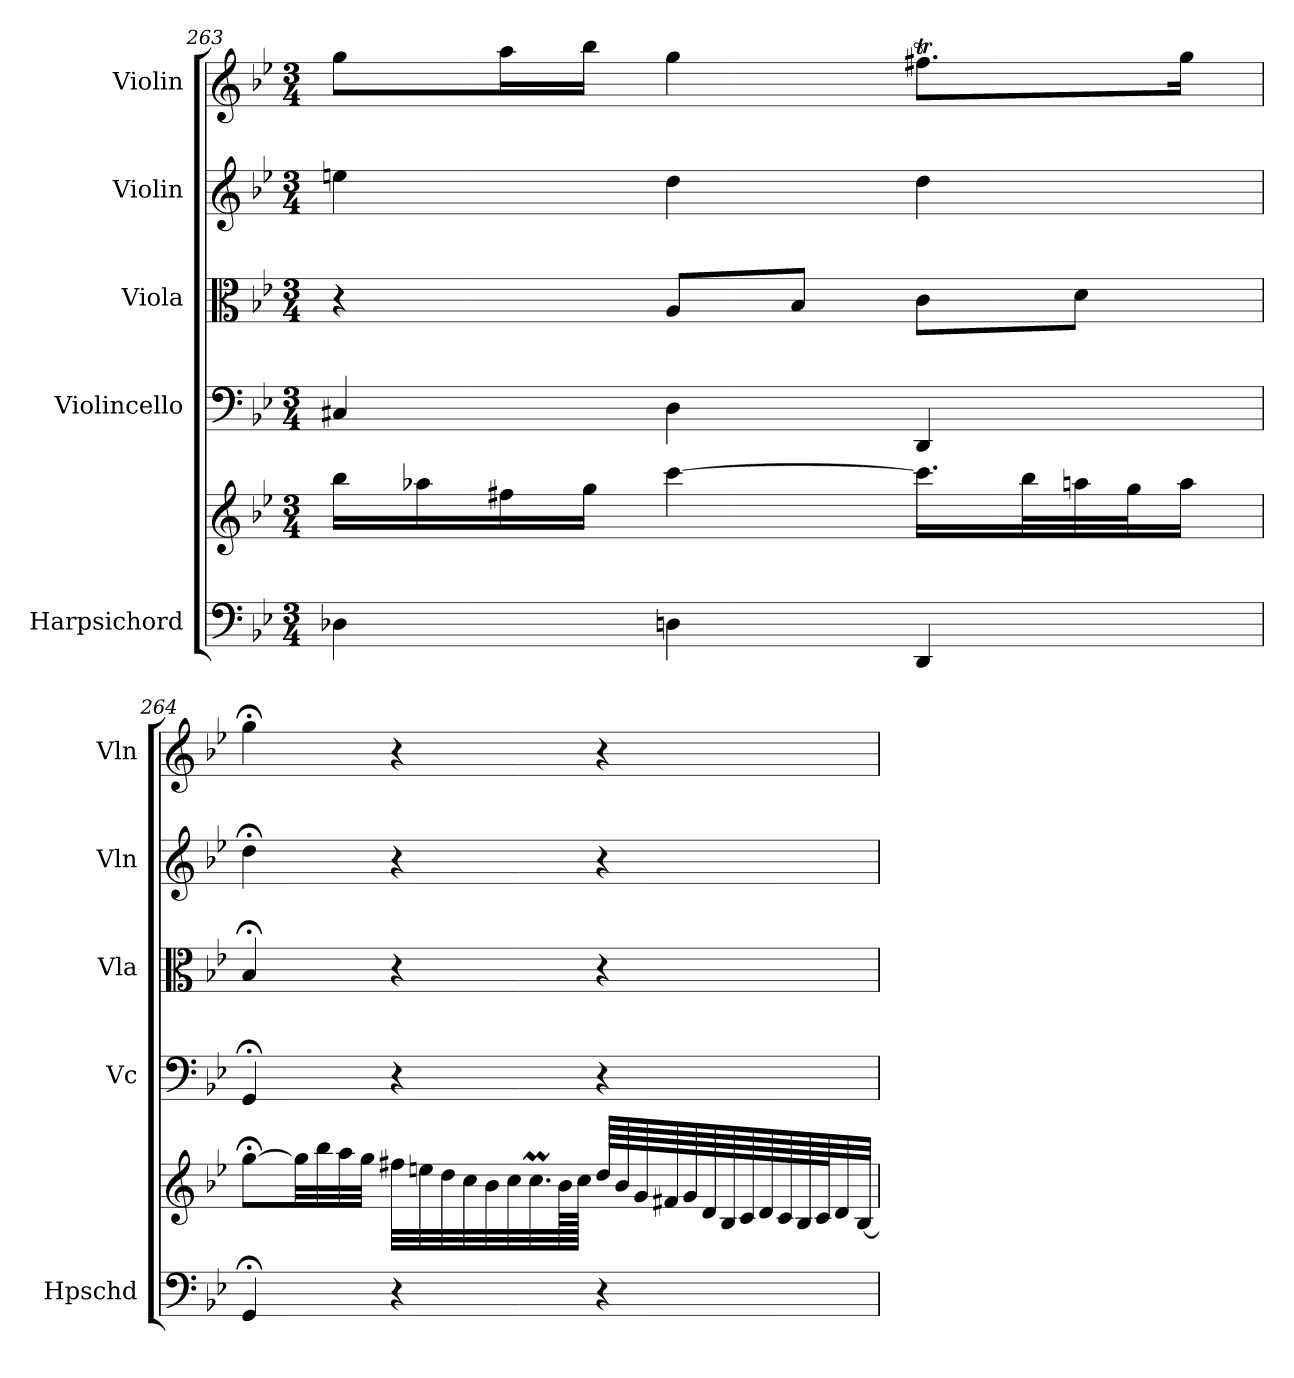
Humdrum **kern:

**kern	**kern	**kern	**kern	**kern	**kern
*part5	*part5	*part4	*part3	*part2	*part1
*staff6	*staff5	*staff4	*staff3	*staff2	*staff1
*I"Harpsichord	*	*I"Violincello	*I"Viola	*I"Violin	*I"Violin
*I'Hpschd	*	*I'Vc	*I'Vla	*I'Vln	*I'Vln
!!LO:LB:g=z
*clefF4	*clefG2	*clefF4	*clefC3	*clefG2	*clefG2
*k[b-e-]	*k[b-e-]	*k[b-e-]	*k[b-e-]	*k[b-e-]	*k[b-e-]
*M3/4	*M3/4	*M3/4	*M3/4	*M3/4	*M3/4
=263	=263	=263	=263	=263	=263
4D-X\	16bb-\LL	4C#X/	4r	4een\	8gg\L
.	16aa-X\	.	.	.	.
.	16ff#X\	.	.	.	16aa\L
.	16gg\JJ	.	.	.	16bb-\JJ
4Dn\	[4ccc\	4D\	8A/L	4dd\	4gg\
.	.	.	8B-/J	.	.
4DD/	16.ccc\LL]	4DD/	8c\L	4dd\	8.ff#Xt\L
.	32bb-\L	.	.	.	.
.	32aan\	.	8d\J	.	.
.	32gg\J	.	.	.	.
.	16aa\JJ	.	.	.	16gg\Jk
=264	=264	=264	=264	=264	=264
4GG;</	[8gg;<\L	4GG;</	4B-;</	4dd;<\	4gg;<\
.	32gg!\LL]	.	.	.	.
.	32bb-!\	.	.	.	.
.	32aa!\	.	.	.	.
.	32gg!\JJJ	.	.	.	.
4r	32ff#X!\LLL	4r	4r	4r	4r
.	32een!\	.	.	.	.
.	32dd!\	.	.	.	.
.	32cc!\	.	.	.	.
.	32b-!\	.	.	.	.
.	32cc!\	.	.	.	.
.	32.ccM!\	.	.	.	.
.	128b-!\LL	.	.	.	.
.	128cc!\JJJJJ	.	.	.	.
4r	64dd!/LLLL	4r	4r	4r	4r
.	64b-!/	.	.	.	.
.	64g!/	.	.	.	.
.	64f#X!/	.	.	.	.
.	64g!/	.	.	.	.
.	64d!/	.	.	.	.
.	64B-!/	.	.	.	.
.	64c!/	.	.	.	.
.	64d!/	.	.	.	.
.	64c!/	.	.	.	.
.	64B-!/	.	.	.	.
.	64c!/J	.	.	.	.
.	32d!/	.	.	.	.
.	[32B-!/JJJ	.	.	.	.
=	=	=	=	=	=
*-	*-	*-	*-	*-	*-
